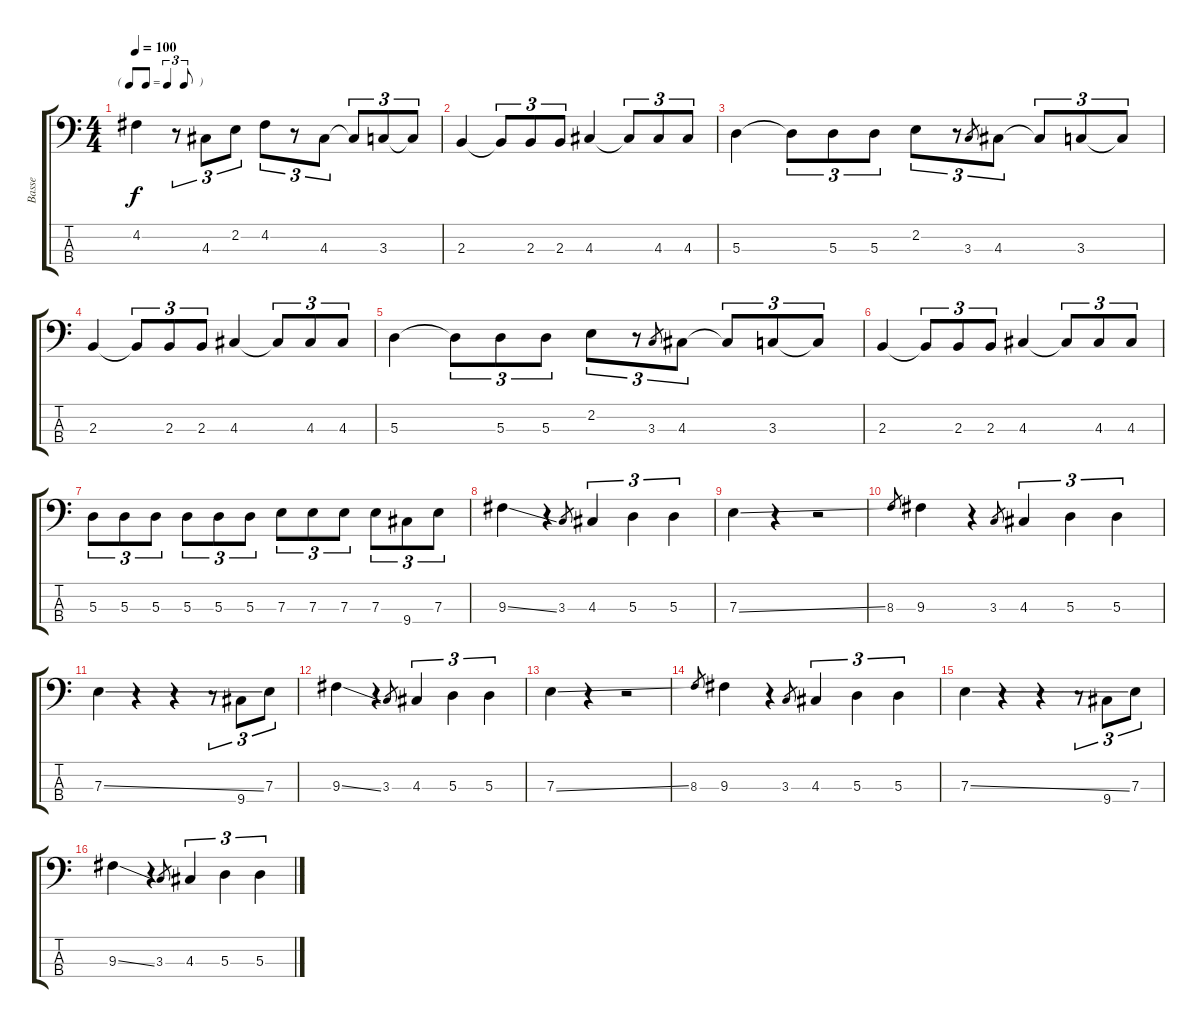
\track ("Basse" "Basse") {instrument electricbassfinger}
\staff {score tabs}
\tuning (G2 D2 A1 E1) {hide}
\ts (4 4)
\tf triplet8th
\tempo 100
\clef f4
\ks c
4.2.4{dy f} r.8{tu (3 2)} 4.3.8{tu (3 2)} 2.2.8{tu (3 2)} 4.2.8{tu (3 2)} r.8{tu (3 2)} 4.3.8{tu (3 2)} 4.3{t}.8{tu (3 2)} 3.3.8{tu (3 2)} 3.3{t}.8{tu (3 2)} |
2.3.4 2.3{t}.8{tu (3 2)} 2.3.8{tu (3 2)} 2.3.8{tu (3 2)} 4.3.4 4.3{t}.8{tu (3 2)} 4.3.8{tu (3 2)} 4.3.8{tu (3 2)} |
5.3.4 5.3{t}.8{tu (3 2)} 5.3.8{tu (3 2)} 5.3.8{tu (3 2)} 2.2.8{tu (3 2)} r.8{tu (3 2)} 3.3.8{gr} 4.3.8{tu (3 2)} 4.3{t}.8{tu (3 2)} 3.3.8{tu (3 2)} 3.3{t}.8{tu (3 2)} |
2.3.4 2.3{t}.8{tu (3 2)} 2.3.8{tu (3 2)} 2.3.8{tu (3 2)} 4.3.4 4.3{t}.8{tu (3 2)} 4.3.8{tu (3 2)} 4.3.8{tu (3 2)} |
5.3.4 5.3{t}.8{tu (3 2)} 5.3.8{tu (3 2)} 5.3.8{tu (3 2)} 2.2.8{tu (3 2)} r.8{tu (3 2)} 3.3.8{gr} 4.3.8{tu (3 2)} 4.3{t}.8{tu (3 2)} 3.3.8{tu (3 2)} 3.3{t}.8{tu (3 2)} |
2.3.4 2.3{t}.8{tu (3 2)} 2.3.8{tu (3 2)} 2.3.8{tu (3 2)} 4.3.4 4.3{t}.8{tu (3 2)} 4.3.8{tu (3 2)} 4.3.8{tu (3 2)} |
5.3.8{tu (3 2)} 5.3.8{tu (3 2)} 5.3.8{tu (3 2)} 5.3.8{tu (3 2)} 5.3.8{tu (3 2)} 5.3.8{tu (3 2)} 7.3.8{tu (3 2)} 7.3.8{tu (3 2)} 7.3.8{tu (3 2)} 7.3.8{tu (3 2)} 9.4.8{tu (3 2)} 7.3.8{tu (3 2)} |
9.3{ss}.4 r.4 3.3.8{gr} 4.3.4{tu (3 2)} 5.3.4{tu (3 2)} 5.3.4{tu (3 2)} |
7.3{ss}.4 r.4 r.2 |
8.3.8{gr} 9.3.4 r.4 3.3.8{gr} 4.3.4{tu (3 2)} 5.3.4{tu (3 2)} 5.3.4{tu (3 2)} |
7.3{ss}.4 r.4 r.4 r.8{tu (3 2)} 9.4.8{tu (3 2)} 7.3.8{tu (3 2)} |
9.3{ss}.4 r.4 3.3.8{gr} 4.3.4{tu (3 2)} 5.3.4{tu (3 2)} 5.3.4{tu (3 2)} |
7.3{ss}.4 r.4 r.2 |
8.3.8{gr} 9.3.4 r.4 3.3.8{gr} 4.3.4{tu (3 2)} 5.3.4{tu (3 2)} 5.3.4{tu (3 2)} |
7.3{ss}.4 r.4 r.4 r.8{tu (3 2)} 9.4.8{tu (3 2)} 7.3.8{tu (3 2)} |
9.3{ss}.4 r.4 3.3.8{gr} 4.3.4{tu (3 2)} 5.3.4{tu (3 2)} 5.3.4{tu (3 2)}
